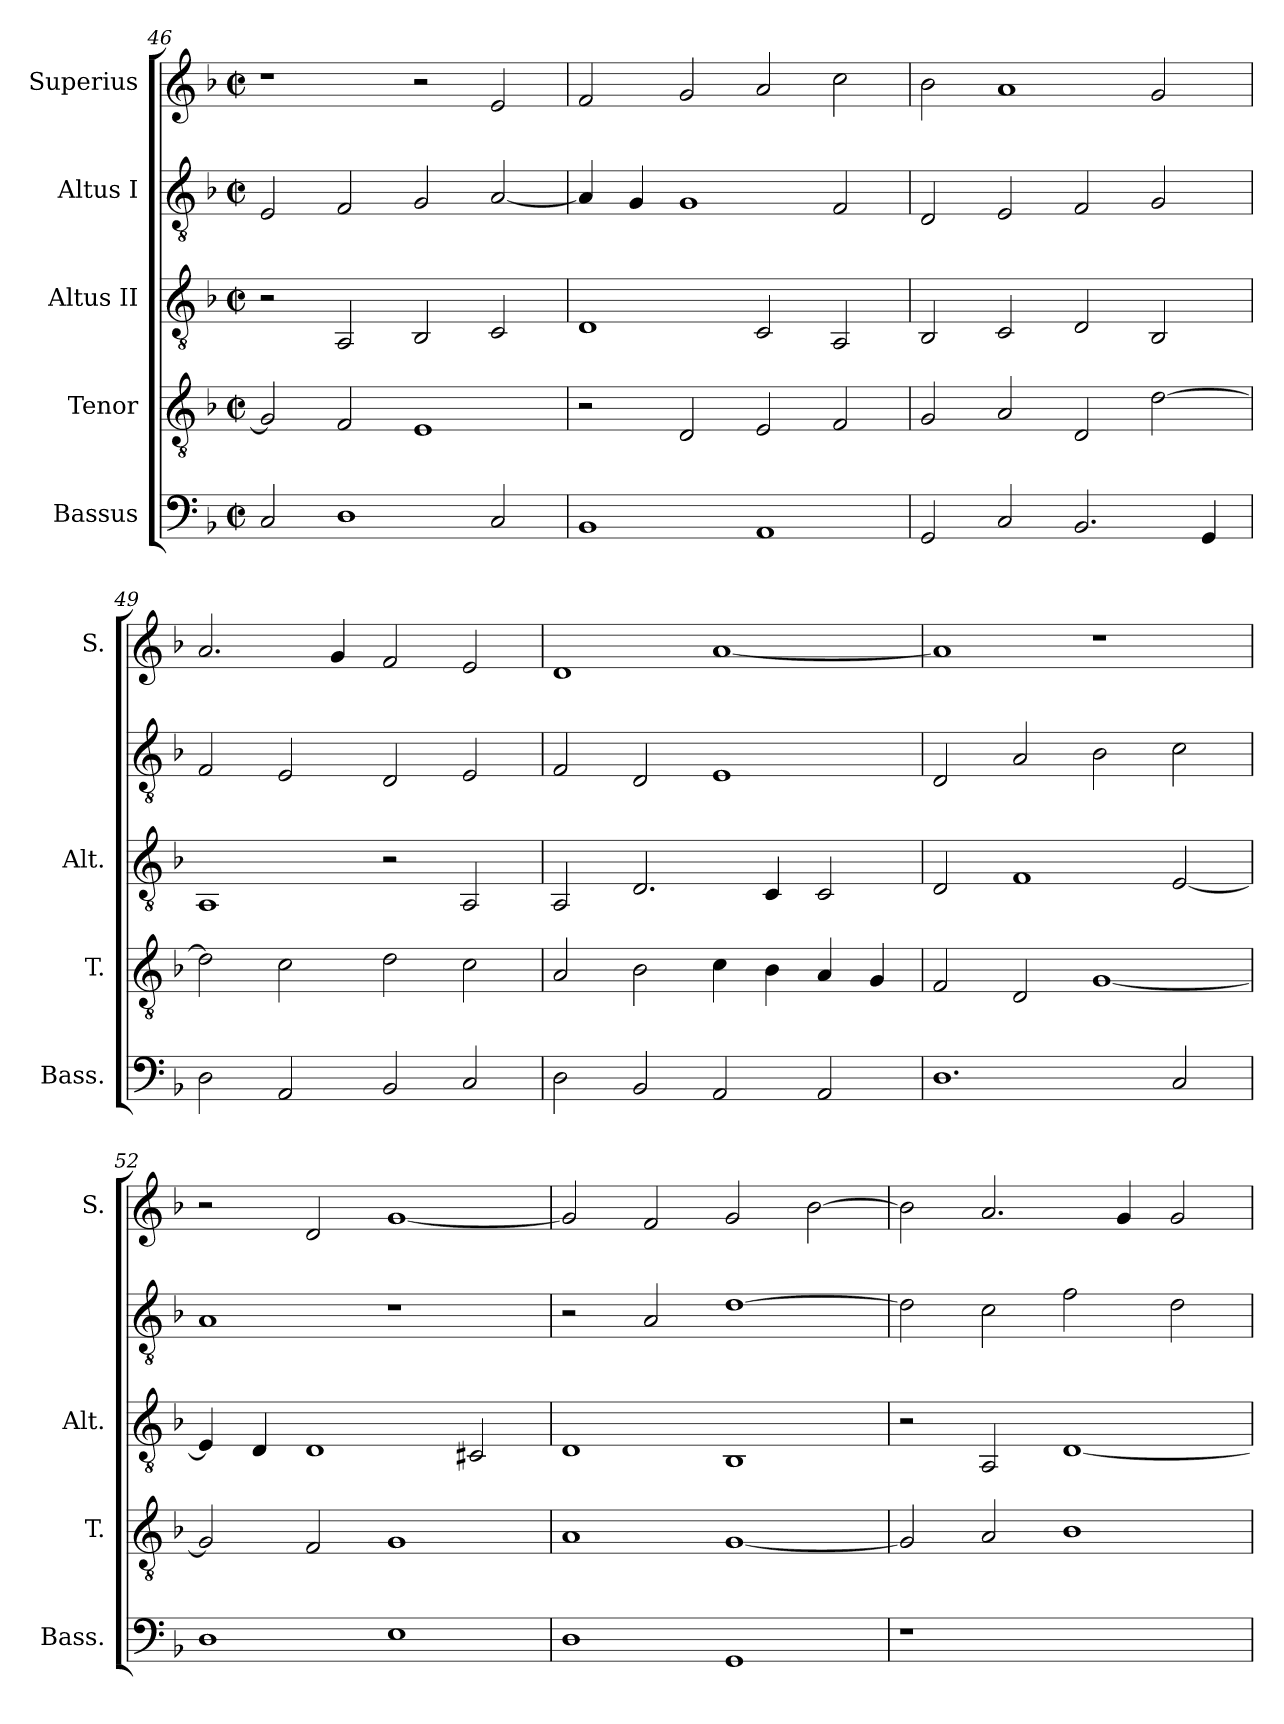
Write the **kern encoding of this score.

**kern	**kern	**kern	**kern	**kern
*part5	*part4	*part3	*part2	*part1
*staff5	*staff4	*staff3	*staff2	*staff1
*I"Bassus	*I"Tenor	*I"Altus II	*I"Altus I	*I"Superius
*I'Bass.	*I'T.	*I'Alt.	*	*I'S.
*clefF4	*clefGv2	*clefGv2	*clefGv2	*clefG2
*	*ITrd7c12	*	*ITrd7c12	*
*k[b-]	*k[b-]	*k[b-]	*k[b-]	*k[b-]
*F:	*F:	*F:	*F:	*F:
*M2/2	*M2/2	*M2/2	*M2/2	*M2/2
*met(c|)	*met(c|)	*met(c|)	*met(c|)	*met(c|)
=46	=46	=46	=46	=46
2Ci/	2GGi/]	2r	2EEi/	1r
1Di	2FFi/	2AAi/	2FFi/	.
.	1EEi	2BB-i/	2GGi/	2r
2Ci/	.	2Ci/	[<2AAi/	2ei/
=47	=47	=47	=47	=47
1BB-i	2r	1Di	4AAi/]	2fi/
.	.	.	4GGi/	.
.	2DDi/	.	1GGi	2gi/
1AAi	2EEi/	2Ci/	.	2ai/
.	2FFi/	2AAi/	2FFi/	2cci\
=48	=48	=48	=48	=48
2GGi/	2GGi/	2BB-i/	2DDi/	2b-i\
2Ci/	2AAi/	2Ci/	2EEi/	1ai
2.BB-i/	2DDi/	2Di/	2FFi/	.
.	[>2Di\	2BB-i/	2GGi/	2gi/
4GGi/	.	.	.	.
!!LO:PB:g=z
=49	=49	=49	=49	=49
2Di\	2Di\]	1AAi	2FFi/	2.ai/
2AAi/	2Ci\	.	2EEi/	.
.	.	.	.	4gi/
2BB-i/	2Di\	2r	2DDi/	2fi/
2Ci/	2Ci\	2AAi/	2EEi/	2ei/
=50	=50	=50	=50	=50
2Di\	2AAi/	2AAi/	2FFi/	1di
2BB-i/	2BB-i\	2.Di/	2DDi/	.
2AAi/	4Ci\	.	1EEi	[<1ai
.	4BB-i\	4Ci/	.	.
2AAi/	4AAi/	2Ci/	.	.
.	4GGi/	.	.	.
=51	=51	=51	=51	=51
1.Di	2FFi/	2Di/	2DDi/	1ai]
.	2DDi/	1Fi	2AAi/	.
.	[<1GGi	.	2BB-i\	1r
2Ci/	.	[<2Ei/	2Ci\	.
=52	=52	=52	=52	=52
1Di	2GGi/]	4Ei/]	1AAi	2r
.	.	4Di/	.	.
.	2FFi/	1Di	.	2di/
1Ei	1GGi	.	1r	[<1gi
.	.	2C#Xi/	.	.
=53	=53	=53	=53	=53
1Di	1AAi	1Di	2r	2gi/]
.	.	.	2AAi/	2fi/
1GGi	[<1GGi	1BB-i	[>1Di	2gi/
.	.	.	.	[>2b-i\
!!LO:LB:g=z
=54	=54	=54	=54	=54
!LO:N:vis=1	!	!	!	!
1r	2GGi/]	2r	2Di\]	2b-i\]
.	2AAi/	2AAi/	2Ci\	2.ai/
1ryy	1BB-i	[<1Di	2Fi\	.
.	.	.	.	4gi/
.	.	.	2Di\	2gi/
=	=	=	=	=
*-	*-	*-	*-	*-
